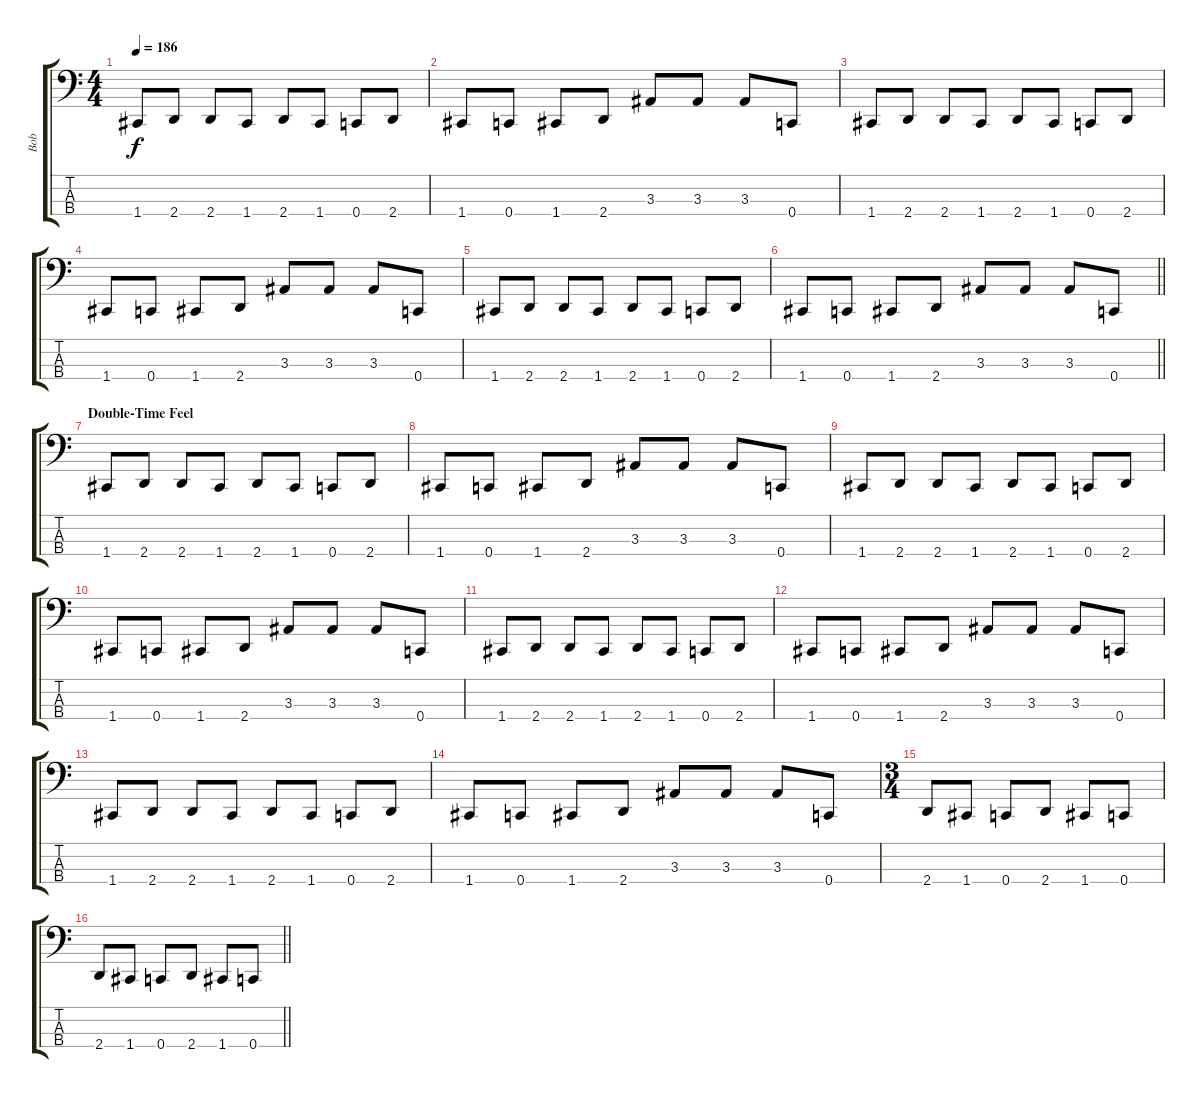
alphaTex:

\track ("Bob" "Bob") {instrument electricbassfinger}
\staff {score tabs}
\tuning (F2 C2 G1 C1) {hide}
\ts (4 4)
\tempo 186
\clef f4
\ks c
1.4.8{dy f} 2.4.8 2.4.8 1.4.8 2.4.8 1.4.8 0.4.8 2.4.8 |
1.4.8 0.4.8 1.4.8 2.4.8 3.3.8 3.3.8 3.3.8 0.4.8 |
1.4.8 2.4.8 2.4.8 1.4.8 2.4.8 1.4.8 0.4.8 2.4.8 |
1.4.8 0.4.8 1.4.8 2.4.8 3.3.8 3.3.8 3.3.8 0.4.8 |
1.4.8 2.4.8 2.4.8 1.4.8 2.4.8 1.4.8 0.4.8 2.4.8 |
\barLineRight lightlight
1.4.8 0.4.8 1.4.8 2.4.8 3.3.8 3.3.8 3.3.8 0.4.8 |
\section ("" "Double-Time Feel")
1.4.8 2.4.8 2.4.8 1.4.8 2.4.8 1.4.8 0.4.8 2.4.8 |
1.4.8 0.4.8 1.4.8 2.4.8 3.3.8 3.3.8 3.3.8 0.4.8 |
1.4.8 2.4.8 2.4.8 1.4.8 2.4.8 1.4.8 0.4.8 2.4.8 |
1.4.8 0.4.8 1.4.8 2.4.8 3.3.8 3.3.8 3.3.8 0.4.8 |
1.4.8 2.4.8 2.4.8 1.4.8 2.4.8 1.4.8 0.4.8 2.4.8 |
1.4.8 0.4.8 1.4.8 2.4.8 3.3.8 3.3.8 3.3.8 0.4.8 |
1.4.8 2.4.8 2.4.8 1.4.8 2.4.8 1.4.8 0.4.8 2.4.8 |
1.4.8 0.4.8 1.4.8 2.4.8 3.3.8 3.3.8 3.3.8 0.4.8 |
\ts (3 4)
2.4.8 1.4.8 0.4.8 2.4.8 1.4.8 0.4.8 |
\barLineRight lightlight
2.4.8 1.4.8 0.4.8 2.4.8 1.4.8 0.4.8
